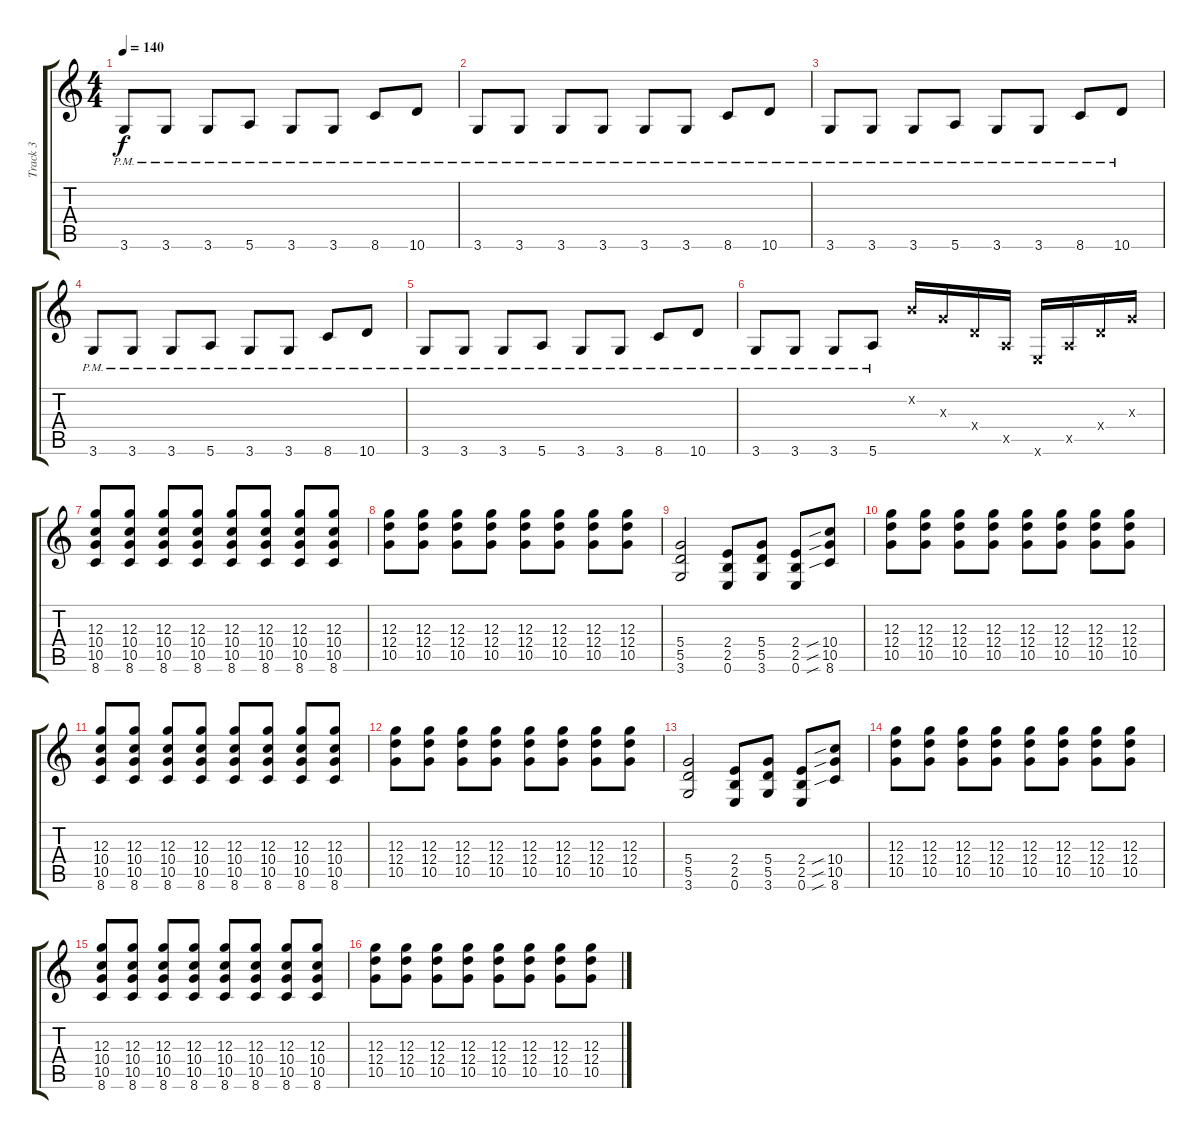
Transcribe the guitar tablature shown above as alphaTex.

\track ("Track 3" "Track 3") {instrument distortionguitar}
\staff {score tabs}
\tuning (E4 B3 G3 D3 A2 E2) {hide}
\ts (4 4)
\tempo 140
\clef g2
\ks c
3.6{pm}.8{dy f} 3.6{pm}.8 3.6{pm}.8 5.6{pm}.8 3.6{pm}.8 3.6{pm}.8 8.6{pm}.8 10.6{pm}.8 |
3.6{pm}.8 3.6{pm}.8 3.6{pm}.8 3.6{pm}.8 3.6{pm}.8 3.6{pm}.8 8.6{pm}.8 10.6{pm}.8 |
3.6{pm}.8 3.6{pm}.8 3.6{pm}.8 5.6{pm}.8 3.6{pm}.8 3.6{pm}.8 8.6{pm}.8 10.6{pm}.8 |
3.6{pm}.8 3.6{pm}.8 3.6{pm}.8 5.6{pm}.8 3.6{pm}.8 3.6{pm}.8 8.6{pm}.8 10.6{pm}.8 |
3.6{pm}.8 3.6{pm}.8 3.6{pm}.8 5.6{pm}.8 3.6{pm}.8 3.6{pm}.8 8.6{pm}.8 10.6{pm}.8 |
3.6{pm}.8 3.6{pm}.8 3.6{pm}.8 5.6{pm}.8 0.2{x}.16 0.3{x}.16 0.4{x}.16 0.5{x}.16 0.6{x}.16 0.5{x}.16 0.4{x}.16 0.3{x}.16 |
(12.3 10.4 10.5 8.6).8 (12.3 10.4 10.5 8.6).8 (12.3 10.4 10.5 8.6).8 (12.3 10.4 10.5 8.6).8 (12.3 10.4 10.5 8.6).8 (12.3 10.4 10.5 8.6).8 (12.3 10.4 10.5 8.6).8 (12.3 10.4 10.5 8.6).8 |
(12.3 12.4 10.5).8 (12.3 12.4 10.5).8 (12.3 12.4 10.5).8 (12.3 12.4 10.5).8 (12.3 12.4 10.5).8 (12.3 12.4 10.5).8 (12.3 12.4 10.5).8 (12.3 12.4 10.5).8 |
(5.4 5.5 3.6).2 (2.4 2.5 0.6).8 (5.4 5.5 3.6).8 (2.4 2.5 0.6).8 (10.4{sib} 10.5{sib} 8.6{sib}).8 |
(12.3 12.4 10.5).8 (12.3 12.4 10.5).8 (12.3 12.4 10.5).8 (12.3 12.4 10.5).8 (12.3 12.4 10.5).8 (12.3 12.4 10.5).8 (12.3 12.4 10.5).8 (12.3 12.4 10.5).8 |
(12.3 10.4 10.5 8.6).8 (12.3 10.4 10.5 8.6).8 (12.3 10.4 10.5 8.6).8 (12.3 10.4 10.5 8.6).8 (12.3 10.4 10.5 8.6).8 (12.3 10.4 10.5 8.6).8 (12.3 10.4 10.5 8.6).8 (12.3 10.4 10.5 8.6).8 |
(12.3 12.4 10.5).8 (12.3 12.4 10.5).8 (12.3 12.4 10.5).8 (12.3 12.4 10.5).8 (12.3 12.4 10.5).8 (12.3 12.4 10.5).8 (12.3 12.4 10.5).8 (12.3 12.4 10.5).8 |
(5.4 5.5 3.6).2 (2.4 2.5 0.6).8 (5.4 5.5 3.6).8 (2.4 2.5 0.6).8 (10.4{sib} 10.5{sib} 8.6{sib}).8 |
(12.3 12.4 10.5).8 (12.3 12.4 10.5).8 (12.3 12.4 10.5).8 (12.3 12.4 10.5).8 (12.3 12.4 10.5).8 (12.3 12.4 10.5).8 (12.3 12.4 10.5).8 (12.3 12.4 10.5).8 |
(12.3 10.4 10.5 8.6).8 (12.3 10.4 10.5 8.6).8 (12.3 10.4 10.5 8.6).8 (12.3 10.4 10.5 8.6).8 (12.3 10.4 10.5 8.6).8 (12.3 10.4 10.5 8.6).8 (12.3 10.4 10.5 8.6).8 (12.3 10.4 10.5 8.6).8 |
(12.3 12.4 10.5).8 (12.3 12.4 10.5).8 (12.3 12.4 10.5).8 (12.3 12.4 10.5).8 (12.3 12.4 10.5).8 (12.3 12.4 10.5).8 (12.3 12.4 10.5).8 (12.3 12.4 10.5).8
